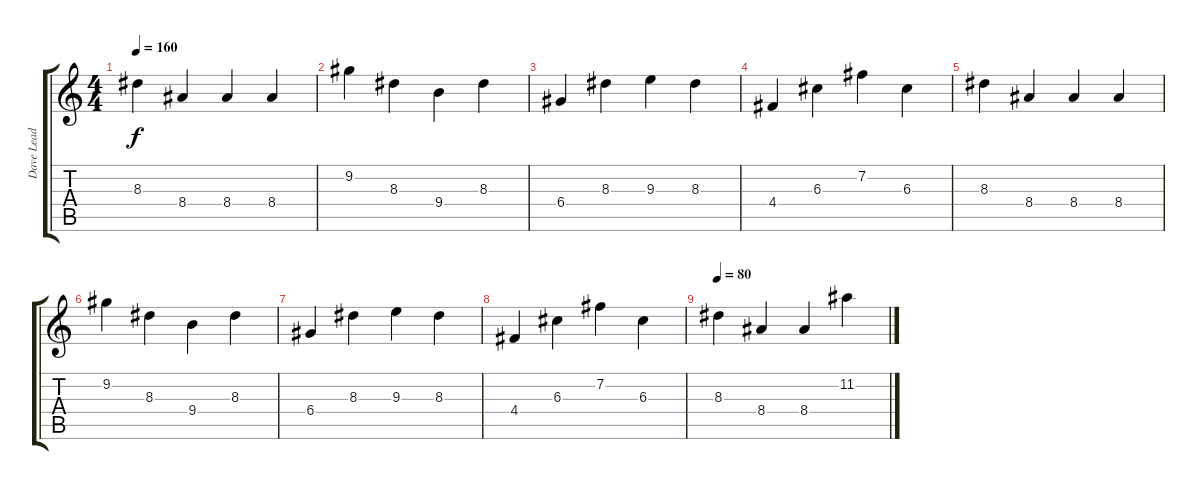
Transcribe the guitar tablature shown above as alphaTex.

\track ("Dave Lead" "Dave Lead") {instrument distortionguitar}
\staff {score tabs}
\tuning (E4 B3 G3 D3 A2 D2) {hide}
\ts (4 4)
\tempo 160
\clef g2
\ks c
8.3.4{dy f} 8.4.4 8.4.4 8.4.4 |
9.2.4{volume 9 instrument acousticguitarsteel} 8.3.4 9.4.4 8.3.4 |
6.4.4 8.3.4 9.3.4 8.3.4 |
4.4.4 6.3.4 7.2.4 6.3.4 |
8.3.4 8.4.4 8.4.4 8.4.4 |
9.2.4{volume 9 instrument acousticguitarsteel} 8.3.4 9.4.4 8.3.4 |
6.4.4 8.3.4 9.3.4 8.3.4 |
4.4.4 6.3.4 7.2.4 6.3.4 |
\tempo 80
8.3.4 8.4.4 8.4.4 11.2.4
